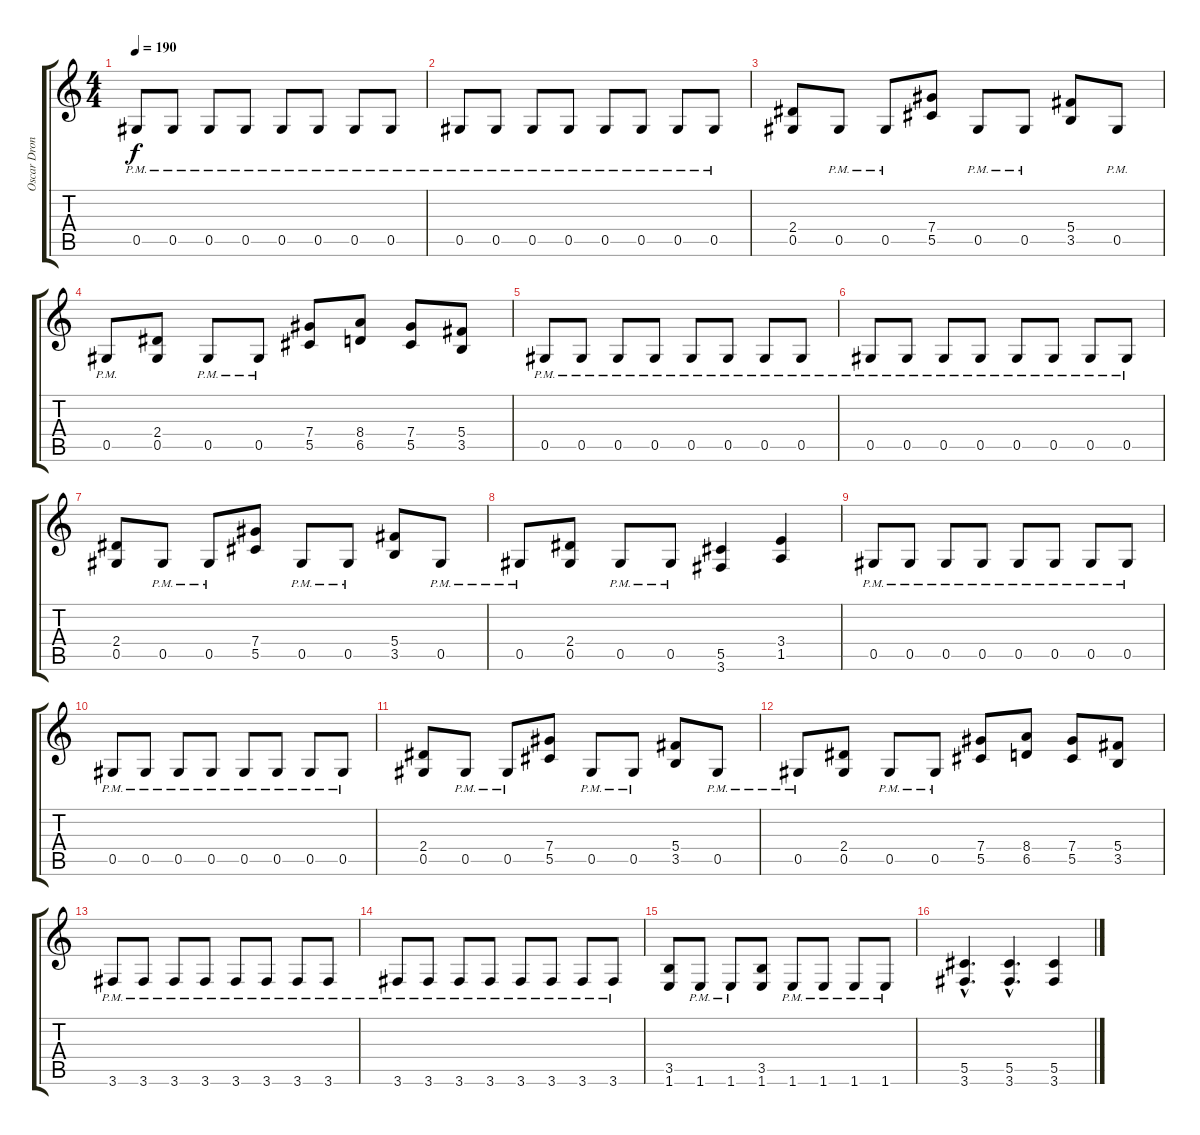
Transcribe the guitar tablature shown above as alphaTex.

\track ("Oscar Dronjak Rhytm" "Oscar Dron") {instrument distortionguitar}
\staff {score tabs}
\tuning (Eb4 Bb3 Gb3 Db3 Ab2 Eb2) {hide}
\ts (4 4)
\tempo 190
\clef g2
\ks c
0.5{pm}.8{dy f} 0.5{pm}.8 0.5{pm}.8 0.5{pm}.8 0.5{pm}.8 0.5{pm}.8 0.5{pm}.8 0.5{pm}.8 |
0.5{pm}.8 0.5{pm}.8 0.5{pm}.8 0.5{pm}.8 0.5{pm}.8 0.5{pm}.8 0.5{pm}.8 0.5{pm}.8 |
(2.4 0.5).8 0.5{pm}.8 0.5{pm}.8 (7.4 5.5).8 0.5{pm}.8 0.5{pm}.8 (5.4 3.5).8 0.5{pm}.8 |
0.5{pm}.8 (2.4 0.5).8 0.5{pm}.8 0.5{pm}.8 (7.4 5.5).8 (8.4 6.5).8 (7.4 5.5).8 (5.4 3.5).8 |
0.5{pm}.8 0.5{pm}.8 0.5{pm}.8 0.5{pm}.8 0.5{pm}.8 0.5{pm}.8 0.5{pm}.8 0.5{pm}.8 |
0.5{pm}.8 0.5{pm}.8 0.5{pm}.8 0.5{pm}.8 0.5{pm}.8 0.5{pm}.8 0.5{pm}.8 0.5{pm}.8 |
(2.4 0.5).8 0.5{pm}.8 0.5{pm}.8 (7.4 5.5).8 0.5{pm}.8 0.5{pm}.8 (5.4 3.5).8 0.5{pm}.8 |
0.5{pm}.8 (2.4 0.5).8 0.5{pm}.8 0.5{pm}.8 (5.5 3.6).4 (3.4 1.5).4 |
0.5{pm}.8 0.5{pm}.8 0.5{pm}.8 0.5{pm}.8 0.5{pm}.8 0.5{pm}.8 0.5{pm}.8 0.5{pm}.8 |
0.5{pm}.8 0.5{pm}.8 0.5{pm}.8 0.5{pm}.8 0.5{pm}.8 0.5{pm}.8 0.5{pm}.8 0.5{pm}.8 |
(2.4 0.5).8 0.5{pm}.8 0.5{pm}.8 (7.4 5.5).8 0.5{pm}.8 0.5{pm}.8 (5.4 3.5).8 0.5{pm}.8 |
0.5{pm}.8 (2.4 0.5).8 0.5{pm}.8 0.5{pm}.8 (7.4 5.5).8 (8.4 6.5).8 (7.4 5.5).8 (5.4 3.5).8 |
3.6{pm}.8 3.6{pm}.8 3.6{pm}.8 3.6{pm}.8 3.6{pm}.8 3.6{pm}.8 3.6{pm}.8 3.6{pm}.8 |
3.6{pm}.8 3.6{pm}.8 3.6{pm}.8 3.6{pm}.8 3.6{pm}.8 3.6{pm}.8 3.6{pm}.8 3.6{pm}.8 |
(3.5 1.6).8 1.6{pm}.8 1.6{pm}.8 (3.5 1.6).8 1.6{pm}.8 1.6{pm}.8 1.6{pm}.8 1.6{pm}.8 |
(5.5{hac} 3.6{hac}).4{d} (5.5{hac} 3.6{hac}).4{d} (5.5 3.6).4
